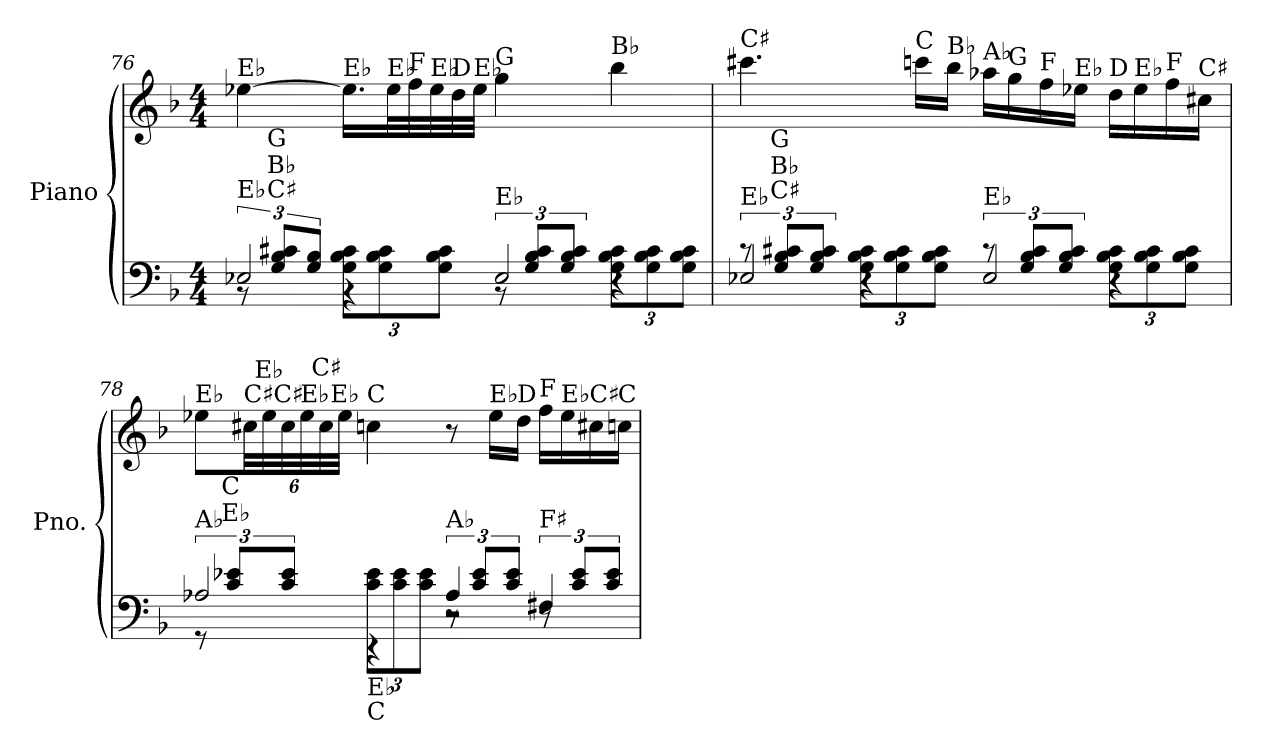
**kern	**kern
*part1	*part1
*staff2	*staff1
*I"Piano	*
*I'Pno.	*
!!LO:LB:g=z
*clefF4	*clefG2
*k[b-]	*k[b-]
*M4/4	*M4/4
=76	=76
*^	*
*	*^	*
!	!	!	!LO:TX:a:t=E♭
!LO:TX:a:t=E♭	!	!	!
12rBB	4ryy	2E-X/	[4ee-X\
!LO:TX:a:t=C♯	!	!	!
!LO:TX:a:t=B♭	!	!	!
!LO:TX:a:t=G	!	!	!
12G/ 12B-/ 12c#X/L	.	.	.
12G/ 12B-/J	.	.	.
*	*Xbrackettup	*	*
!	!	!	!LO:TX:a:t=E♭
4rBB	12G\ 12B-\ 12c#\L	.	16.ee-\LL]
.	12G\ 12B-\ 12c#\	.	.
!	!	!	!LO:TX:a:t=E♭
.	.	.	32ee-\L
!	!	!	!LO:TX:a:t=F
.	.	.	32ff\
!	!	!	!LO:TX:a:t=E♭
.	.	.	32ee-\
.	12G\ 12B-\ 12c#\J	.	.
!	!	!	!LO:TX:a:t=D
.	.	.	32dd\
!	!	!	!LO:TX:a:t=E♭
.	.	.	32ee-\JJJ
*brackettup	*	*	*
!	!	!	!LO:TX:a:t=G
!LO:TX:a:t=E♭	!	!	!
12rBB	4ryy	2E-/	4gg\
12G/ 12B-/ 12c#/L	.	.	.
12G/ 12B-/ 12c#/J	.	.	.
*	*Xbrackettup	*	*
!	!	!	!LO:TX:a:t=B♭
4r	12G\ 12B-\ 12c#\L	.	4bb-\
.	12G\ 12B-\ 12c#\	.	.
.	12G\ 12B-\ 12c#\J	.	.
!!LO:LB:g=z
=77	=77	=77	=77
*brackettup	*	*	*
!	!	!	!LO:TX:a:t=C♯
!LO:TX:a:t=E♭	!	!	!
12r	4ryy	2E-X/	4.ccc#X\
!LO:TX:a:t=C♯	!	!	!
!LO:TX:a:t=B♭	!	!	!
!LO:TX:a:t=G	!	!	!
12G/ 12B-/ 12c#X/L	.	.	.
12G/ 12B-/ 12c#/J	.	.	.
*	*Xbrackettup	*	*
4r	12G\ 12B-\ 12c#\L	.	.
.	12G\ 12B-\ 12c#\	.	.
!	!	!	!LO:TX:a:t=C
.	.	.	16cccn\LL
.	12G\ 12B-\ 12c#\J	.	.
!	!	!	!LO:TX:a:t=B♭
.	.	.	16bb-\JJ
*brackettup	*	*	*
!	!	!	!LO:TX:a:t=A♭
!LO:TX:a:t=E♭	!	!	!
12r	4ryy	2E-/	16aa-X\LL
!	!	!	!LO:TX:a:t=G
.	.	.	16gg\
12G/ 12B-/ 12c#/L	.	.	.
!	!	!	!LO:TX:a:t=F
.	.	.	16ff\
12G/ 12B-/ 12c#/J	.	.	.
!	!	!	!LO:TX:a:t=E♭
.	.	.	16ee-X\JJ
*	*Xbrackettup	*	*
!	!	!	!LO:TX:a:t=D
4r	12G\ 12B-\ 12c#\L	.	16dd\LL
!	!	!	!LO:TX:a:t=E♭
.	.	.	16ee-\
.	12G\ 12B-\ 12c#\	.	.
!	!	!	!LO:TX:a:t=F
.	.	.	16ff\
.	12G\ 12B-\ 12c#\J	.	.
!	!	!	!LO:TX:a:t=C♯
.	.	.	16cc#X\JJ
!!LO:LB:g=z
=78	=78	=78	=78
*brackettup	*	*	*
!	!	!	!LO:TX:a:t=E♭
!LO:TX:a:t=A♭	!	!	!
12rGG	4ryy	2A-X/	8ee-X\L
!LO:TX:a:t=E♭	!	!	!
!LO:TX:a:t=C	!	!	!
12c/ 12e-X/L	.	.	.
*	*	*	*Xbrackettup
!	!	!	!LO:TX:a:t=C♯
.	.	.	48cc#X\LL
!	!	!	!LO:TX:a:t=E♭
.	.	.	48ee-\
!	!	!	!LO:TX:a:t=C♯
12c/ 12e-/J	.	.	48cc#\
!	!	!	!LO:TX:a:t=E♭
.	.	.	48ee-\
!	!	!	!LO:TX:a:t=C♯
.	.	.	48cc#\
!	!	!	!LO:TX:a:t=E♭
.	.	.	48ee-\JJJ
*	*Xbrackettup	*	*
!	!	!	!LO:TX:a:t=C
!LO:TX:b:t=E♭	!	!	!
!LO:TX:b:t=C	!	!	!
4rEE	12c\ 12e-\L	.	4ccn\
.	12c\ 12e-\	.	.
.	12c\ 12e-\J	.	.
*brackettup	*	*	*
!LO:TX:a:t=A♭	!	!	!
12r	2r	4A-/	8r
12c/ 12e-/L	.	.	.
!	!	!	!LO:TX:a:t=E♭
.	.	.	16ee-\LL
12c/ 12e-/J	.	.	.
!	!	!	!LO:TX:a:t=D
.	.	.	16dd\JJ
!	!	!	!LO:TX:a:t=F
!LO:TX:a:t=F♯	!	!	!
12r	.	4F#X/	16ff\LL
!	!	!	!LO:TX:a:t=E♭
.	.	.	16ee-\
12c/ 12e-/L	.	.	.
!	!	!	!LO:TX:a:t=C♯
.	.	.	16cc#X\
12c/ 12e-/J	.	.	.
!	!	!	!LO:TX:a:t=C
.	.	.	16ccn\JJ
*v	*v	*v	*
=	=
*-	*-
